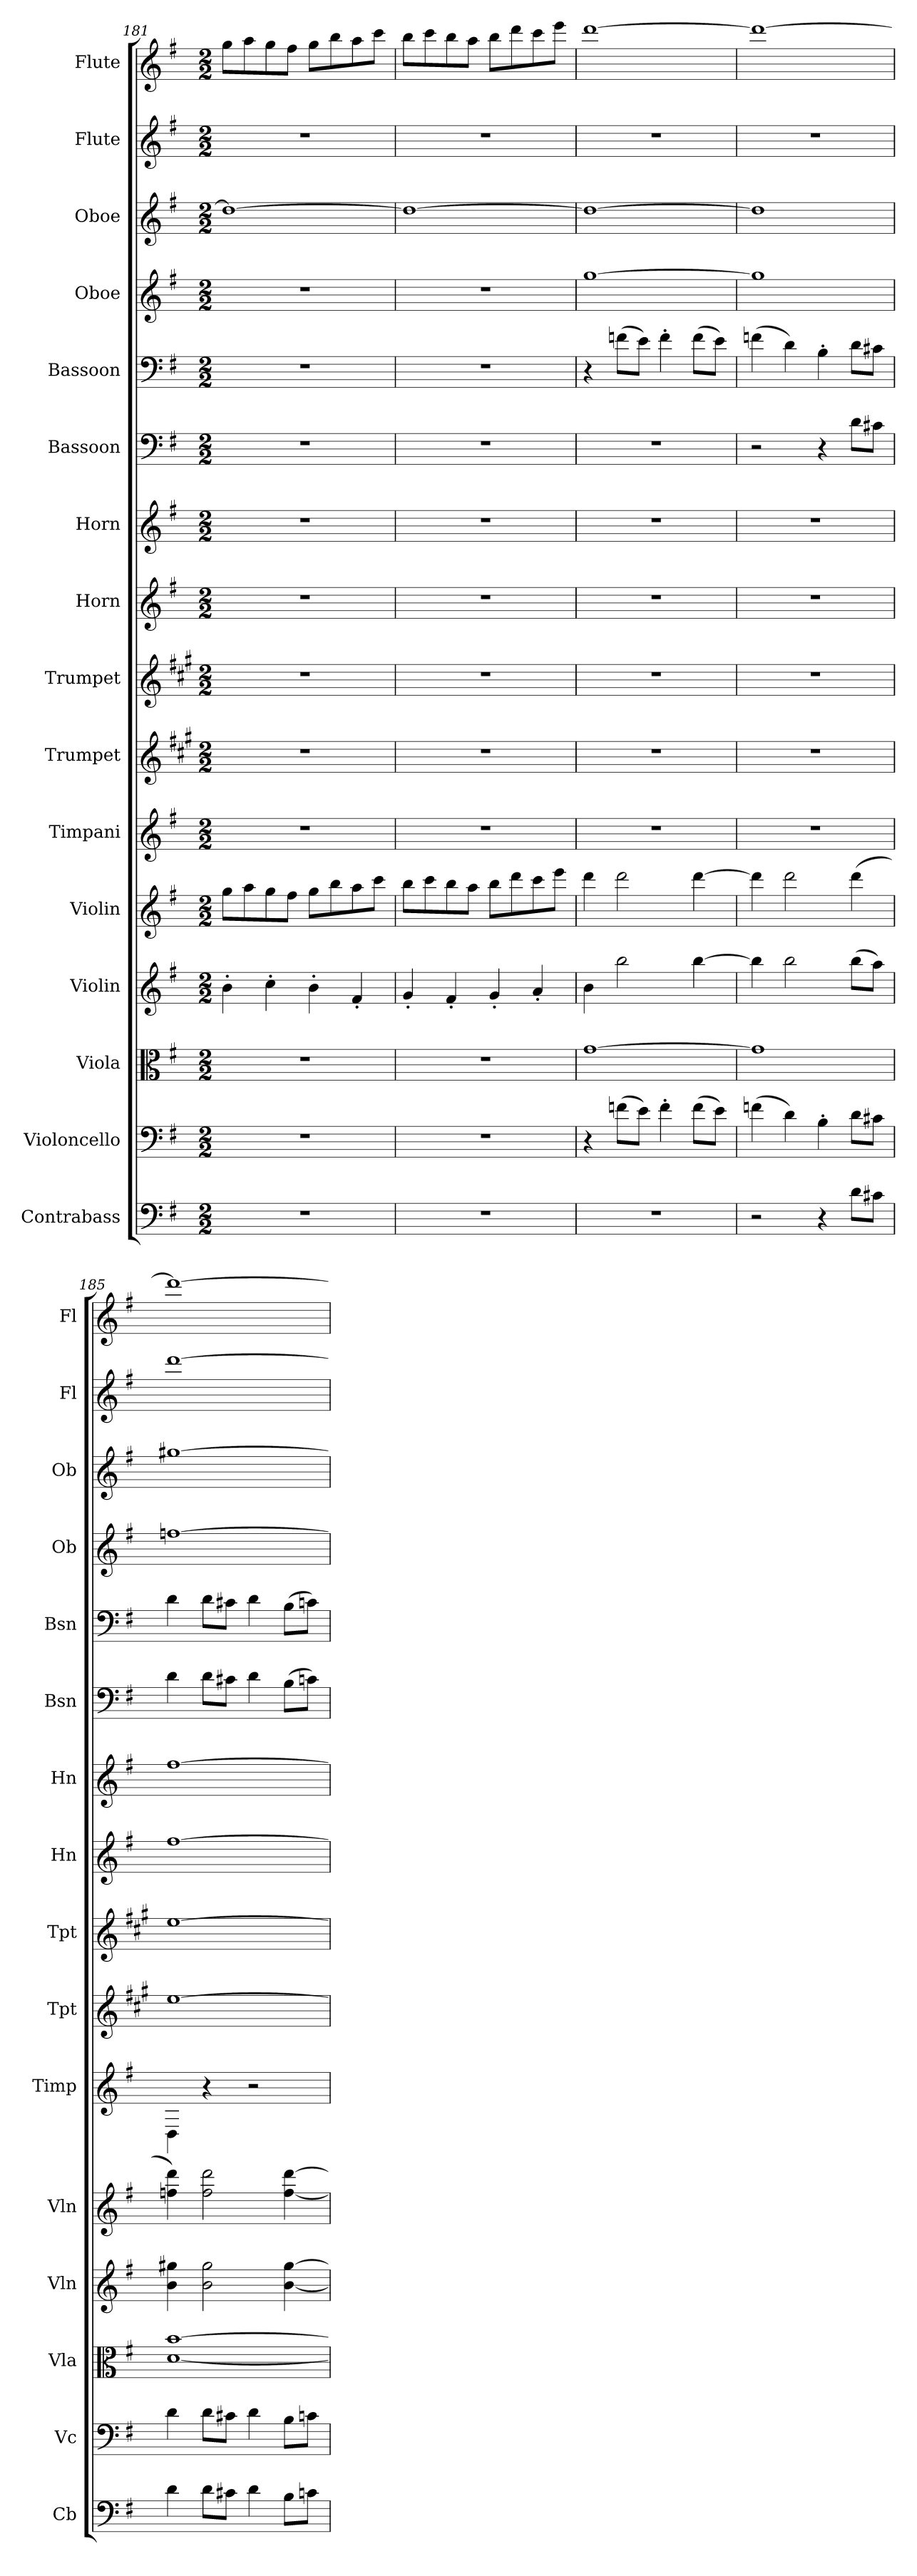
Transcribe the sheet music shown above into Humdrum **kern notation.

**kern	**kern	**kern	**kern	**kern	**kern	**kern	**kern	**kern	**kern	**kern	**kern	**kern	**kern	**kern	**kern
*part16	*part15	*part14	*part13	*part12	*part11	*part10	*part9	*part8	*part7	*part6	*part5	*part4	*part3	*part2	*part1
*staff16	*staff15	*staff14	*staff13	*staff12	*staff11	*staff10	*staff9	*staff8	*staff7	*staff6	*staff5	*staff4	*staff3	*staff2	*staff1
*I"Contrabass	*I"Violoncello	*I"Viola	*I"Violin	*I"Violin	*I"Timpani	*I"Trumpet	*I"Trumpet	*I"Horn	*I"Horn	*I"Bassoon	*I"Bassoon	*I"Oboe	*I"Oboe	*I"Flute	*I"Flute
*I'Cb	*I'Vc	*I'Vla	*I'Vln	*I'Vln	*I'Timp	*I'Tpt	*I'Tpt	*I'Hn	*I'Hn	*I'Bsn	*I'Bsn	*I'Ob	*I'Ob	*I'Fl	*I'Fl
*clefF4	*clefF4	*clefC3	*clefG2	*clefG2	*clefG2	*clefG2	*clefG2	*clefG2	*clefG2	*clefF4	*clefF4	*clefG2	*clefG2	*clefG2	*clefG2
*ITrd7c12	*	*	*	*	*	*ITrd1c2	*ITrd1c2	*ITrd4c7	*ITrd4c7	*	*	*	*	*	*
*k[f#]	*k[f#]	*k[f#]	*k[f#]	*k[f#]	*k[f#]	*k[f#]	*k[f#]	*k[]	*k[]	*k[f#]	*k[f#]	*k[f#]	*k[f#]	*k[f#]	*k[f#]
*M2/2	*M2/2	*M2/2	*M2/2	*M2/2	*M2/2	*M2/2	*M2/2	*M2/2	*M2/2	*M2/2	*M2/2	*M2/2	*M2/2	*M2/2	*M2/2
=181	=181	=181	=181	=181	=181	=181	=181	=181	=181	=181	=181	=181	=181	=181	=181
1r	1r	1r	4b'\	8gg\L	1r	1r	1r	1r	1r	1r	1r	1r	1dd_	1r	8gg\L
.	.	.	.	8aa\	.	.	.	.	.	.	.	.	.	.	8aa\
.	.	.	4cc'\	8gg\	.	.	.	.	.	.	.	.	.	.	8gg\
.	.	.	.	8ff#\J	.	.	.	.	.	.	.	.	.	.	8ff#\J
.	.	.	4b'\	8gg\L	.	.	.	.	.	.	.	.	.	.	8gg\L
.	.	.	.	8bb\	.	.	.	.	.	.	.	.	.	.	8bb\
.	.	.	4f#'/	8aa\	.	.	.	.	.	.	.	.	.	.	8aa\
.	.	.	.	8ccc\J	.	.	.	.	.	.	.	.	.	.	8ccc\J
=182	=182	=182	=182	=182	=182	=182	=182	=182	=182	=182	=182	=182	=182	=182	=182
1r	1r	1r	4g'/	8bb\L	1r	1r	1r	1r	1r	1r	1r	1r	1dd_	1r	8bb\L
.	.	.	.	8ccc\	.	.	.	.	.	.	.	.	.	.	8ccc\
.	.	.	4f#'/	8bb\	.	.	.	.	.	.	.	.	.	.	8bb\
.	.	.	.	8aa\J	.	.	.	.	.	.	.	.	.	.	8aa\J
.	.	.	4g'/	8bb\L	.	.	.	.	.	.	.	.	.	.	8bb\L
.	.	.	.	8ddd\	.	.	.	.	.	.	.	.	.	.	8ddd\
.	.	.	4a'/	8ccc\	.	.	.	.	.	.	.	.	.	.	8ccc\
.	.	.	.	8eee\J	.	.	.	.	.	.	.	.	.	.	8eee\J
=183	=183	=183	=183	=183	=183	=183	=183	=183	=183	=183	=183	=183	=183	=183	=183
1r	4r	[1g	4b\	4ddd\	1r	1r	1r	1r	1r	1r	4r	[1gg	1dd_	1r	[1ddd
.	(>8fn\L	.	2bb\	2ddd\	.	.	.	.	.	.	(>8fn\L	.	.	.	.
.	8e\J)	.	.	.	.	.	.	.	.	.	8e\J)	.	.	.	.
.	4f'\	.	.	.	.	.	.	.	.	.	4f'\	.	.	.	.
.	(>8f\L	.	[4bb\	[4ddd\	.	.	.	.	.	.	(>8f\L	.	.	.	.
.	8e\J)	.	.	.	.	.	.	.	.	.	8e\J)	.	.	.	.
=184	=184	=184	=184	=184	=184	=184	=184	=184	=184	=184	=184	=184	=184	=184	=184
2r	(>4fn\	1g]	4bb\]	4ddd\]	1r	1r	1r	1r	1r	2r	(>4fn\	1gg]	1dd]	1r	1ddd_
.	4d\)	.	2bb\	2ddd\	.	.	.	.	.	.	4d\)	.	.	.	.
4r	4B'\	.	.	.	.	.	.	.	.	4r	4B'\	.	.	.	.
8D\L	8d\L	.	(>8bb\L	(>4ddd\	.	.	.	.	.	8d\L	8d\L	.	.	.	.
8C#X\J	8c#X\J	.	8aa\J)	.	.	.	.	.	.	8c#X\J	8c#X\J	.	.	.	.
=185	=185	=185	=185	=185	=185	=185	=185	=185	=185	=185	=185	=185	=185	=185	=185
4D\	4d\	[1d [1b	4b\ 4gg#X\	4ffn\ 4ddd\)	4D\	[1dd	[1dd	[1b	[1b	4d\	4d\	[1ffn	[1gg#X	[1ddd	1ddd_
8D\L	8d\L	.	2b\ 2gg#\	2ff\ 2ddd\	4r	.	.	.	.	8d\L	8d\L	.	.	.	.
8C#X\J	8c#X\J	.	.	.	.	.	.	.	.	8c#X\J	8c#X\J	.	.	.	.
4D\	4d\	.	.	.	2r	.	.	.	.	4d\	4d\	.	.	.	.
8BB\L	8B\L	.	[4b\ [4gg#\	[4ff\ [4ddd\	.	.	.	.	.	(>8B\L	(>8B\L	.	.	.	.
8Cn\J	8cn\J	.	.	.	.	.	.	.	.	8cn\J)	8cn\J)	.	.	.	.
=	=	=	=	=	=	=	=	=	=	=	=	=	=	=	=
*-	*-	*-	*-	*-	*-	*-	*-	*-	*-	*-	*-	*-	*-	*-	*-
